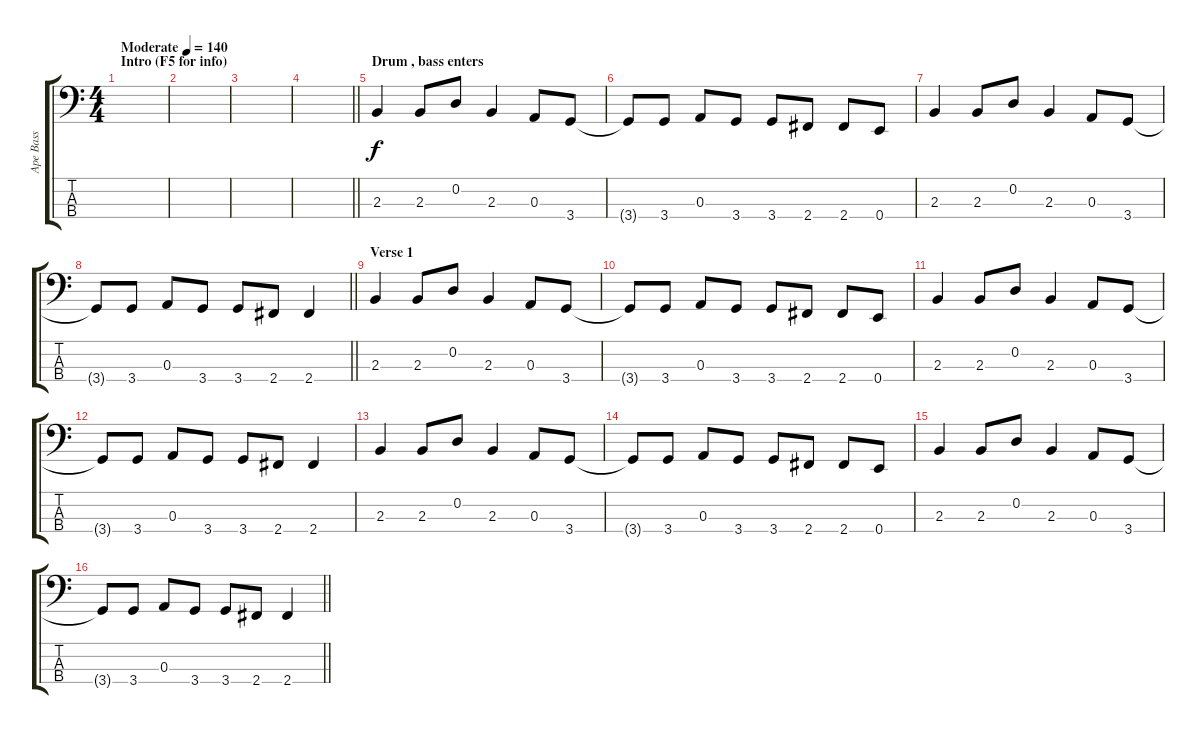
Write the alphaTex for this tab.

\track ("Ape Bass" "Ape Bass") {instrument electricbasspick}
\staff {score tabs}
\tuning (G2 D2 A1 E1) {hide}
\ts (4 4)
\section ("" "Intro (F5 for info)")
\tempo (140 "Moderate")
\clef f4
\ks c
|
|
|
\barLineRight lightlight
|
\section ("" "Drum , bass enters")
2.3.4 2.3.8 0.2.8 2.3.4 0.3.8 3.4.8 |
3.4{t}.8 3.4.8 0.3.8 3.4.8 3.4.8 2.4.8 2.4.8 0.4.8 |
2.3.4 2.3.8 0.2.8 2.3.4 0.3.8 3.4.8 |
\barLineRight lightlight
3.4{t}.8 3.4.8 0.3.8 3.4.8 3.4.8 2.4.8 2.4.4 |
\section ("" "Verse 1")
2.3.4 2.3.8 0.2.8 2.3.4 0.3.8 3.4.8 |
3.4{t}.8 3.4.8 0.3.8 3.4.8 3.4.8 2.4.8 2.4.8 0.4.8 |
2.3.4 2.3.8 0.2.8 2.3.4 0.3.8 3.4.8 |
3.4{t}.8 3.4.8 0.3.8 3.4.8 3.4.8 2.4.8 2.4.4 |
2.3.4 2.3.8 0.2.8 2.3.4 0.3.8 3.4.8 |
3.4{t}.8 3.4.8 0.3.8 3.4.8 3.4.8 2.4.8 2.4.8 0.4.8 |
2.3.4 2.3.8 0.2.8 2.3.4 0.3.8 3.4.8 |
\barLineRight lightlight
3.4{t}.8 3.4.8 0.3.8 3.4.8 3.4.8 2.4.8 2.4.4
